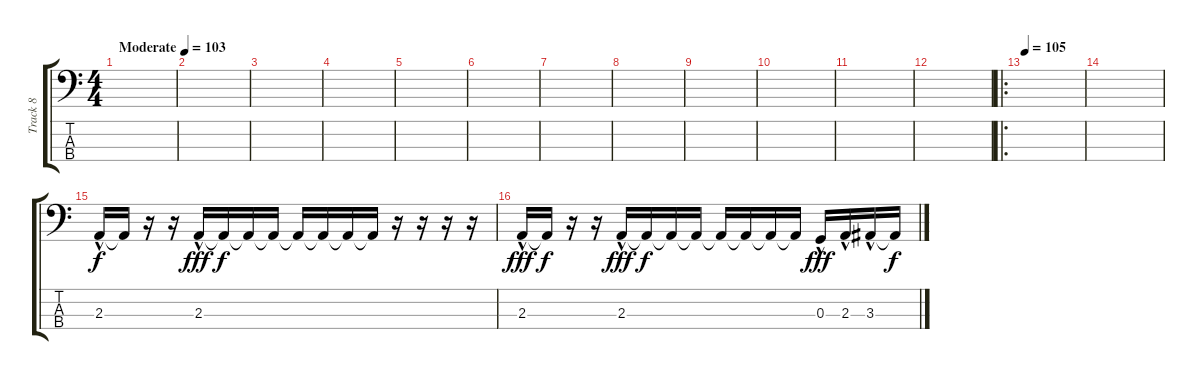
\track ("Track 8" "Track 8") {instrument slapbass1}
\staff {score tabs}
\tuning (F2 C2 G1 D1) {hide}
\ts (4 4)
\tempo (103 "Moderate")
\clef f4
\ks c
|
|
|
|
|
|
|
|
|
|
|
|
\ro
\tempo 105
|
|
2.3{hac}.16 2.3{t}.16{dy f} r.16 r.16 2.3{hac}.16{dy fff} 2.3{t}.16{dy f} 2.3{t}.16 2.3{t}.16 2.3{t}.16 2.3{t}.16 2.3{t}.16 2.3{t}.16 r.16 r.16 r.16 r.16 |
2.3{hac}.16{dy fff} 2.3{t}.16{dy f} r.16 r.16 2.3{hac}.16{dy fff} 2.3{t}.16{dy f} 2.3{t}.16 2.3{t}.16 2.3{t}.16 2.3{t}.16 2.3{t}.16 2.3{t}.16 0.3{hac}.16{dy fff} 2.3{hac}.16 3.3{hac}.16 3.3{t}.16{dy f}
